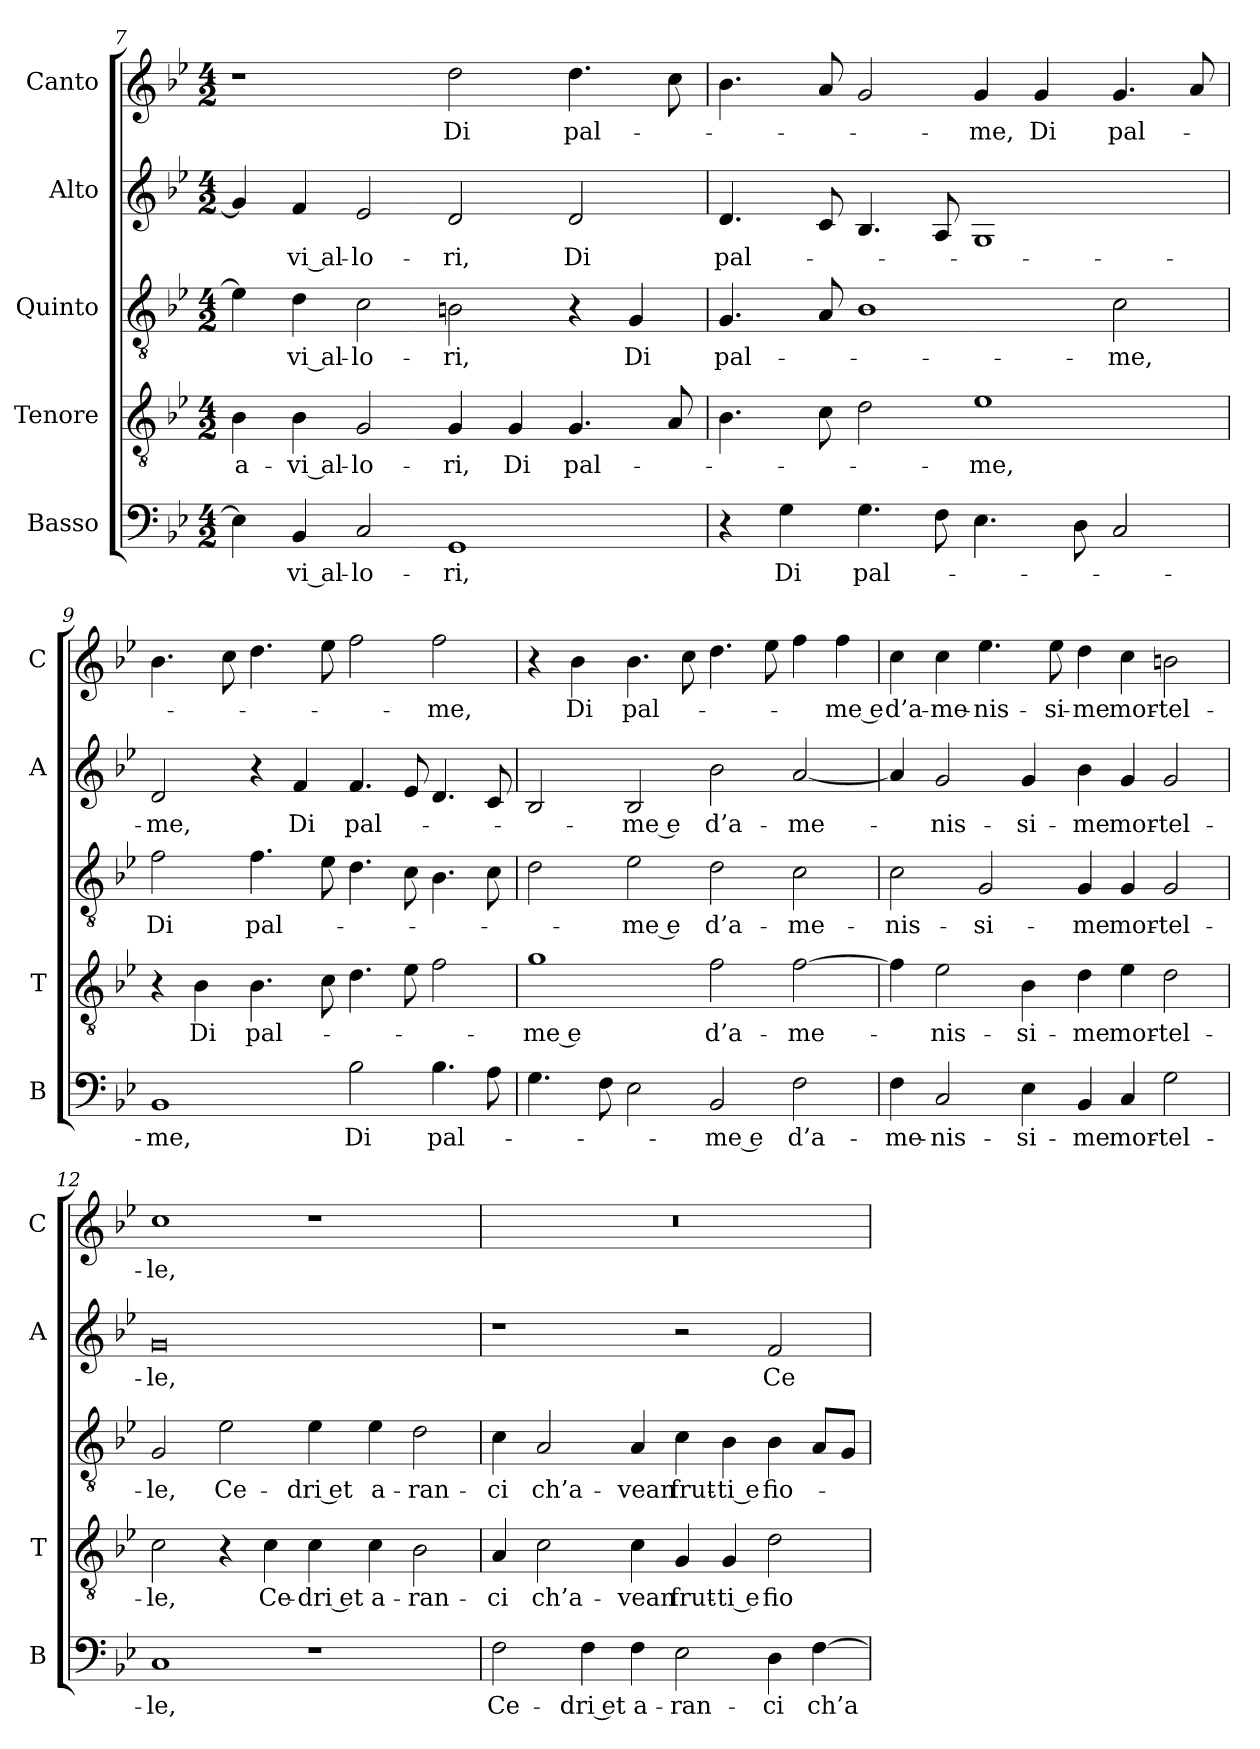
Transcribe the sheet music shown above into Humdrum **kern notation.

**kern	**text	**kern	**text	**kern	**text	**kern	**text	**kern	**text
*part5	*part5	*part4	*part4	*part3	*part3	*part2	*part2	*part1	*part1
*staff5	*staff5	*staff4	*staff4	*staff3	*staff3	*staff2	*staff2	*staff1	*staff1
*I"Basso	*	*I"Tenore	*	*I"Quinto	*	*I"Alto	*	*I"Canto	*
*I'B	*	*I'T	*	*	*	*I'A	*	*I'C	*
!!LO:PB:g=z
*clefF4	*	*clefGv2	*	*clefGv2	*	*clefG2	*	*clefG2	*
*k[b-e-]	*	*k[b-e-]	*	*k[b-e-]	*	*k[b-e-]	*	*k[b-e-]	*
*B-:	*	*B-:	*	*B-:	*	*B-:	*	*B-:	*
*M4/2	*	*M4/2	*	*M4/2	*	*M4/2	*	*M4/2	*
=7	=7	=7	=7	=7	=7	=7	=7	=7	=7
!	!	!	!LO:LY:b	!	!	!	!	!	!
4E-\]	.	4B-\	-a-	4e-\]	.	4g/]	.	1r	.
!	!LO:LY:b	!	!LO:LY:b	!	!LO:LY:b	!	!LO:LY:b	!	!
4BB-/	-vi al-	4B-\	-vi al-	4d\	-vi al-	4f/	-vi al-	.	.
!	!LO:LY:b	!	!LO:LY:b	!	!LO:LY:b	!	!LO:LY:b	!	!
2C/	-lo-	2G/	-lo-	2c\	-lo-	2e-/	-lo-	.	.
!	!LO:LY:b	!	!LO:LY:b	!	!LO:LY:b	!	!LO:LY:b	!	!LO:LY:b
1GG	-ri,	4G/	-ri,	2Bn\	-ri,	2d/	-ri,	2dd\	Di
!	!	!	!LO:LY:b	!	!	!	!	!	!
.	.	4G/	Di	.	.	.	.	.	.
!	!	!	!LO:LY:b	!	!	!	!LO:LY:b	!	!LO:LY:b
.	.	4.G/	pal-	4r	.	2d/	Di	4.dd\	pal-
!	!	!	!	!	!LO:LY:b	!	!	!	!
.	.	.	.	4G/	Di	.	.	.	.
.	.	8A/	.	.	.	.	.	8cc\	.
=8	=8	=8	=8	=8	=8	=8	=8	=8	=8
!	!	!	!	!	!LO:LY:b	!	!LO:LY:b	!	!
4r	.	4.B-\	.	4.G/	pal-	4.d/	pal-	4.b-\	.
!	!LO:LY:b	!	!	!	!	!	!	!	!
4G\	Di	.	.	.	.	.	.	.	.
.	.	8c\	.	8A/	.	8c/	.	8a/	.
!	!LO:LY:b	!	!	!	!	!	!	!	!
4.G\	pal-	2d\	.	1B-	.	4.B-/	.	2g/	.
8F\	.	.	.	.	.	8A/	.	.	.
!	!	!	!LO:LY:b	!	!	!	!	!	!LO:LY:b
4.E-\	.	1e-	-me,	.	.	1G	.	4g/	-me,
!	!	!	!	!	!	!	!	!	!LO:LY:b
.	.	.	.	.	.	.	.	4g/	Di
8D\	.	.	.	.	.	.	.	.	.
!	!	!	!	!	!LO:LY:b	!	!	!	!LO:LY:b
2C/	.	.	.	2c\	-me,	.	.	4.g/	pal-
.	.	.	.	.	.	.	.	8a/	.
=9	=9	=9	=9	=9	=9	=9	=9	=9	=9
!	!LO:LY:b	!	!	!	!LO:LY:b	!	!LO:LY:b	!	!
1BB-	-me,	4r	.	2f\	Di	2d/	-me,	4.b-\	.
!	!	!	!LO:LY:b	!	!	!	!	!	!
.	.	4B-\	Di	.	.	.	.	.	.
.	.	.	.	.	.	.	.	8cc\	.
!	!	!	!LO:LY:b	!	!LO:LY:b	!	!	!	!
.	.	4.B-\	pal-	4.f\	pal-	4r	.	4.dd\	.
!	!	!	!	!	!	!	!LO:LY:b	!	!
.	.	.	.	.	.	4f/	Di	.	.
.	.	8c\	.	8e-\	.	.	.	8ee-\	.
!	!LO:LY:b	!	!	!	!	!	!LO:LY:b	!	!
2B-\	Di	4.d\	.	4.d\	.	4.f/	pal-	2ff\	.
.	.	8e-\	.	8c\	.	8e-/	.	.	.
!	!LO:LY:b	!	!	!	!	!	!	!	!LO:LY:b
4.B-\	pal-	2f\	.	4.B-\	.	4.d/	.	2ff\	-me,
8A\	.	.	.	8c\	.	8c/	.	.	.
!!LO:LB:g=z
=10	=10	=10	=10	=10	=10	=10	=10	=10	=10
!	!	!	!LO:LY:b	!	!	!	!	!	!
4.G\	.	1g	-me e	2d\	.	2B-/	.	4r	.
!	!	!	!	!	!	!	!	!	!LO:LY:b
.	.	.	.	.	.	.	.	4b-\	Di
8F\	.	.	.	.	.	.	.	.	.
!	!	!	!	!	!LO:LY:b	!	!LO:LY:b	!	!LO:LY:b
2E-\	.	.	.	2e-\	-me e	2B-/	-me e	4.b-\	pal-
.	.	.	.	.	.	.	.	8cc\	.
!	!LO:LY:b	!	!LO:LY:b	!	!LO:LY:b	!	!LO:LY:b	!	!
2BB-/	-me e	2f\	d’a-	2d\	d’a-	2b-\	d’a-	4.dd\	.
.	.	.	.	.	.	.	.	8ee-\	.
!	!LO:LY:b	!	!LO:LY:b	!	!LO:LY:b	!	!LO:LY:b	!	!
2F\	d’a-	[2f\	-me-	2c\	-me-	[2a/	-me-	4ff\	.
!	!	!	!	!	!	!	!	!	!LO:LY:b
.	.	.	.	.	.	.	.	4ff\	-me e
=11	=11	=11	=11	=11	=11	=11	=11	=11	=11
!	!LO:LY:b	!	!	!	!LO:LY:b	!	!	!	!LO:LY:b
4F\	-me-	4f\]	.	2c\	-nis-	4a/]	.	4cc\	d’a-
!	!LO:LY:b	!	!LO:LY:b	!	!	!	!LO:LY:b	!	!LO:LY:b
2C/	-nis-	2e-\	-nis-	.	.	2g/	-nis-	4cc\	-me-
!	!	!	!	!	!LO:LY:b	!	!	!	!LO:LY:b
.	.	.	.	2G/	-si-	.	.	4.ee-\	-nis-
!	!LO:LY:b	!	!LO:LY:b	!	!	!	!LO:LY:b	!	!
4E-\	-si-	4B-\	-si-	.	.	4g/	-si-	.	.
!	!	!	!	!	!	!	!	!	!LO:LY:b
.	.	.	.	.	.	.	.	8ee-\	-si-
!	!LO:LY:b	!	!LO:LY:b	!	!LO:LY:b	!	!LO:LY:b	!	!LO:LY:b
4BB-/	-me	4d\	-me	4G/	-me	4b-\	-me	4dd\	-me
!	!LO:LY:b	!	!LO:LY:b	!	!LO:LY:b	!	!LO:LY:b	!	!LO:LY:b
4C/	mor-	4e-\	mor-	4G/	mor-	4g/	mor-	4cc\	mor-
!	!LO:LY:b	!	!LO:LY:b	!	!LO:LY:b	!	!LO:LY:b	!	!LO:LY:b
2G\	-tel-	2d\	-tel-	2G/	-tel-	2g/	-tel-	2bn\	-tel-
=12	=12	=12	=12	=12	=12	=12	=12	=12	=12
!	!LO:LY:b	!	!LO:LY:b	!	!LO:LY:b	!	!LO:LY:b	!	!LO:LY:b
1C	-le,	2c\	-le,	2G/	-le,	0g	-le,	1cc	-le,
!	!	!	!	!	!LO:LY:b	!	!	!	!
.	.	4r	.	2e-\	Ce-	.	.	.	.
!	!	!	!LO:LY:b	!	!	!	!	!	!
.	.	4c\	Ce-	.	.	.	.	.	.
!	!	!	!LO:LY:b	!	!LO:LY:b	!	!	!	!
1r	.	4c\	-dri et	4e-\	-dri et	.	.	1r	.
!	!	!	!LO:LY:b	!	!LO:LY:b	!	!	!	!
.	.	4c\	a-	4e-\	a-	.	.	.	.
!	!	!	!LO:LY:b	!	!LO:LY:b	!	!	!	!
.	.	2B-\	-ran-	2d\	-ran-	.	.	.	.
!!LO:LB:g=z
=13	=13	=13	=13	=13	=13	=13	=13	=13	=13
!	!LO:LY:b	!	!LO:LY:b	!	!LO:LY:b	!	!	!	!
2F\	Ce-	4A/	-ci	4c\	-ci	1r	.	0r	.
!	!	!	!LO:LY:b	!	!LO:LY:b	!	!	!	!
.	.	2c\	ch’a-	2A/	ch’a-	.	.	.	.
!	!LO:LY:b	!	!	!	!	!	!	!	!
4F\	-dri et	.	.	.	.	.	.	.	.
!	!LO:LY:b	!	!LO:LY:b	!	!LO:LY:b	!	!	!	!
4F\	a-	4c\	-vean	4A/	-vean	.	.	.	.
!	!LO:LY:b	!	!LO:LY:b	!	!LO:LY:b	!	!	!	!
2E-\	-ran-	4G/	frut-	4c\	frut-	2r	.	.	.
!	!	!	!LO:LY:b	!	!LO:LY:b	!	!	!	!
.	.	4G/	-ti e	4B-\	-ti e	.	.	.	.
!	!LO:LY:b	!	!LO:LY:b	!	!LO:LY:b	!	!LO:LY:b	!	!
4D\	-ci	2d\	fio-	4B-\	fio-	2f/	Ce-	.	.
!	!LO:LY:b	!	!	!	!	!	!	!	!
[4F\	ch’a-	.	.	8A/L	.	.	.	.	.
.	.	.	.	8G/J	.	.	.	.	.
=	=	=	=	=	=	=	=	=	=
*-	*-	*-	*-	*-	*-	*-	*-	*-	*-
